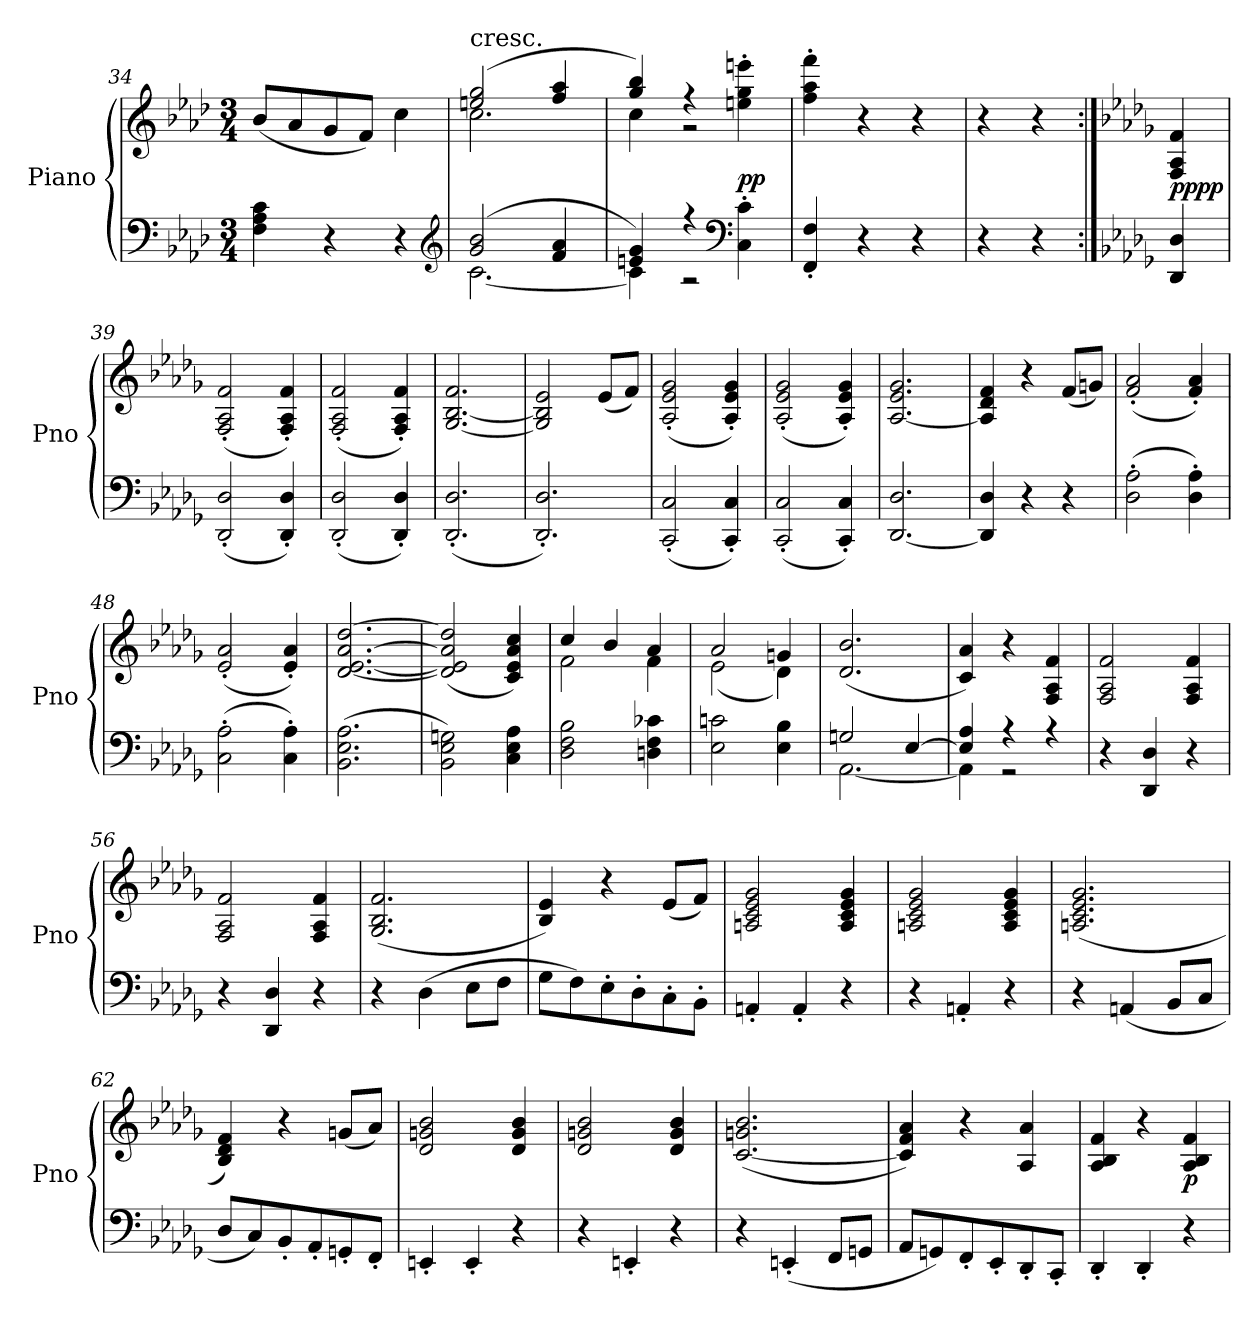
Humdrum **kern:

**kern	**kern	**dynam
*part1	*part1	*part1
*staff2	*staff1	*staff1/2
*I"Piano	*	*
*I'Pno	*	*
*clefF4	*clefG2	*
*k[b-e-a-d-]	*k[b-e-a-d-]	*
*f:	*f:	*
*M3/4	*M3/4	*
=34	=34	=34
4F\ 4A-\ 4c\	(8b-/L	.
.	8a-/	.
4r	8g/	.
.	8f/J)	.
4r	4cc\	.
*clefG2	*	*
=35	=35	=35
*^	*^	*
!	!	!LO:TX:t=cresc.	!	!
(2g/ 2b-/	[2.c\	(2een/ 2gg/	2.cc\	.
4f/ 4a-/	.	4ff/ 4aa-/	.	.
=36	=36	=36	=36	=36
4en/ 4g/)	4c\]	4cc\	4gg/ 4bb-/)	.
4r	2r	4r	2r	.
*clefF4	*	*	*	*
4C'\ 4c'\	.	4een'\ 4gg'\ 4eeen'\	.	p p
*v	*v	*	*	*
*	*v	*v	*
=37	=37	=37
4FF'/ 4F'/	4ff'\ 4aa-'\ 4fff'\	.
4r	4r	.
4r	4r	.
=38	=38	=38
4r	4r	.
4r	4r	.
=:|!	=:|!	=:|!
*k[b-e-a-d-g-]	*k[b-e-a-d-g-]	*
4DD-/ 4D-/	4F/ 4A-/ 4f/	pp pp
=39	=39	=39
(2DD-'/ 2D-'/	(2F'/ 2A-'/ 2f'/	.
4DD-'/ 4D-'/)	4F'/ 4A-'/ 4f'/)	.
=40	=40	=40
(2DD-'/ 2D-'/	(2F'/ 2A-'/ 2f'/	.
4DD-'/ 4D-'/)	4F'/ 4A-'/ 4f'/)	.
=41	=41	=41
(2.DD-'/ 2.D-'/	[2.G-/ [2.B-/ 2.f/	.
=42	=42	=42
2.DD-'/ 2.D-'/)	2G-]/ 2B-]/ 2e-/	.
.	(8e-/L	.
.	8f/J)	.
=43	=43	=43
(2CC'/ 2C'/	(2A-'/ 2e-'/ 2g-'/	.
4CC'/ 4C'/)	4A-'/ 4e-'/ 4g-'/)	.
=44	=44	=44
(2CC'/ 2C'/	(2A-'/ 2e-'/ 2g-'/	.
4CC'/ 4C'/)	4A-'/ 4e-'/ 4g-'/)	.
=45	=45	=45
[2.DD-/ 2.D-/	[2.A-/ 2.e-/ 2.g-/	.
=46	=46	=46
4DD-]/ 4D-/	4A-]/ 4d-/ 4f/	.
4r	4r	.
4r	(8f/L	.
.	8gn/J)	.
=47	=47	=47
(2D-'\ 2A-'\	(2f'/ 2a-'/	.
4D-'\ 4A-'\)	4f'/ 4a-'/)	.
=48	=48	=48
(2C'\ 2A-'\	(2e-'/ 2a-'/	.
4C'\ 4A-'\)	4e-'/ 4a-'/)	.
=49	=49	=49
(2.BB-\ 2.E-\ 2.A-\	[2.d-/ [2.e-/ [2.a-/ [2.dd-/	.
=50	=50	=50
2BB-\ 2E-\ 2Gn\)	(2d-]/ 2e-]/ 2a-]/ 2dd-]/	.
4C\ 4E-\ 4A-\	4c/ 4e-/ 4a-/ 4cc/)	.
=51	=51	=51
*	*^	*
2D-\ 2F\ 2B-\	4cc/	2f\	.
.	4b-/	.	.
4Dn\ 4F\ 4c-X\	4a-/	4f\	.
=52	=52	=52	=52
2E-\ 2cn\	2a-/	(2e-\	.
4E-\ 4B-\	4gn/	4d-\)	.
*	*v	*v	*
=53	=53	=53
*^	*	*
2Gn/	[2.AA-\	(2.d-/ 2.b-/	.
[4E-/	.	.	.
=54	=54	=54	=54
4E-]/ 4A-/	4AA-\]	4c/ 4a-/)	.
4r	2r	4r	.
4r	.	4F/ 4A-/ 4f/	.
*v	*v	*	*
=55	=55	=55
4r	2F/ 2A-/ 2f/	.
4DD-/ 4D-/	.	.
4r	4F/ 4A-/ 4f/	.
=56	=56	=56
4r	2F/ 2A-/ 2f/	.
4DD-/ 4D-/	.	.
4r	4F/ 4A-/ 4f/	.
=57	=57	=57
4r	(2.G-/ 2.B-/ 2.f/	.
(4D-\	.	.
8E-\L	.	.
8F\J	.	.
=58	=58	=58
8G-\L	4B-/ 4e-/)	.
8F\)	.	.
8E-'\	4r	.
8D-'\	.	.
8C'\	(8e-/L	.
8BB-'\J	8f/J)	.
=59	=59	=59
4AAn'/	2An/ 2c/ 2e-/ 2g-/	.
4AA'/	.	.
4r	4A/ 4c/ 4e-/ 4g-/	.
=60	=60	=60
4r	2An/ 2c/ 2e-/ 2g-/	.
4AAn'/	.	.
4r	4A/ 4c/ 4e-/ 4g-/	.
=61	=61	=61
4r	(2.An/ 2.c/ 2.e-/ 2.g-/	.
(4AAn/	.	.
8BB-/L	.	.
8C/J	.	.
=62	=62	=62
8D-/L	4B-/ 4d-/ 4f/)	.
8C/)	.	.
8BB-'/	4r	.
8AA-'/	.	.
8GGn'/	(8gn/L	.
8FF'/J	8a-/J)	.
=63	=63	=63
4EEn'/	2d-/ 2gn/ 2b-/	.
4EE'/	.	.
4r	4d-/ 4g/ 4b-/	.
=64	=64	=64
4r	2d-/ 2gn/ 2b-/	.
4EEn'/	.	.
4r	4d-/ 4g/ 4b-/	.
=65	=65	=65
4r	([2.c/ 2.gn/ 2.b-/	.
(4EEn'/	.	.
8FF/L	.	.
8GGn/J	.	.
=66	=66	=66
8AA-/L	4c]/ 4f/ 4a-/)	.
8GGn/)	.	.
8FF'/	4r	.
8EE-'/	.	.
8DD-'/	4A-/ 4a-/	.
8CC'/J	.	.
=67	=67	=67
4DD-'/	4A-/ 4B-/ 4f/	.
4DD-'/	4r	.
4r	4A-/ 4B-/ 4f/	p
=	=	=
*-	*-	*-
